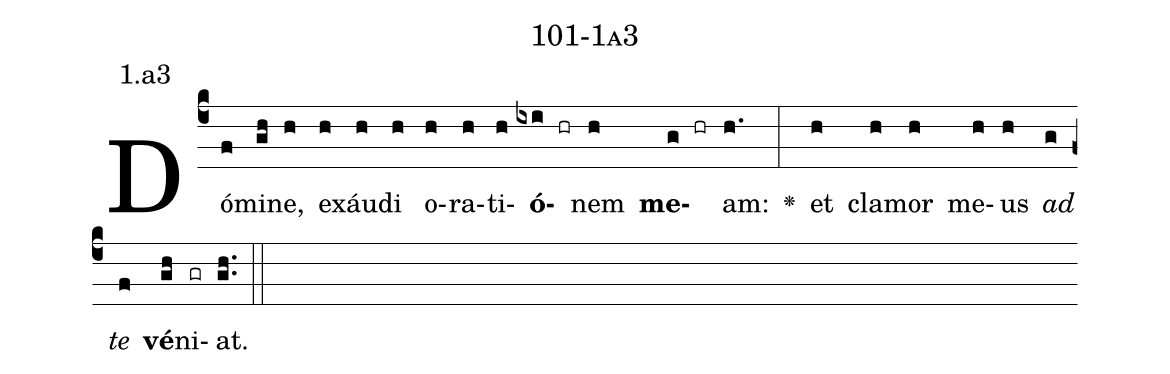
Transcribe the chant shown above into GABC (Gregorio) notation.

name: 101-1a3;
annotation: 1.a3;
%%
(c4)Dó(f)mi(gh)ne,(h) ex(h)áu(h)di(h) o(h)ra(h)ti(h)<b>ó</b>(ixi hr)nem(h) <b>me</b>(g hr)am:(h.) <v>\greheightstar</v>(:) et(h) cla(h)mor(h) me(h)us(h) <i>ad</i>(g) <i>te</i>(f) <b>vé</b>(gh)ni(gr)at.(gh..) (::)


%E(h) u(h) o(g) u(f) a(gh) e.(gh..) (::)
